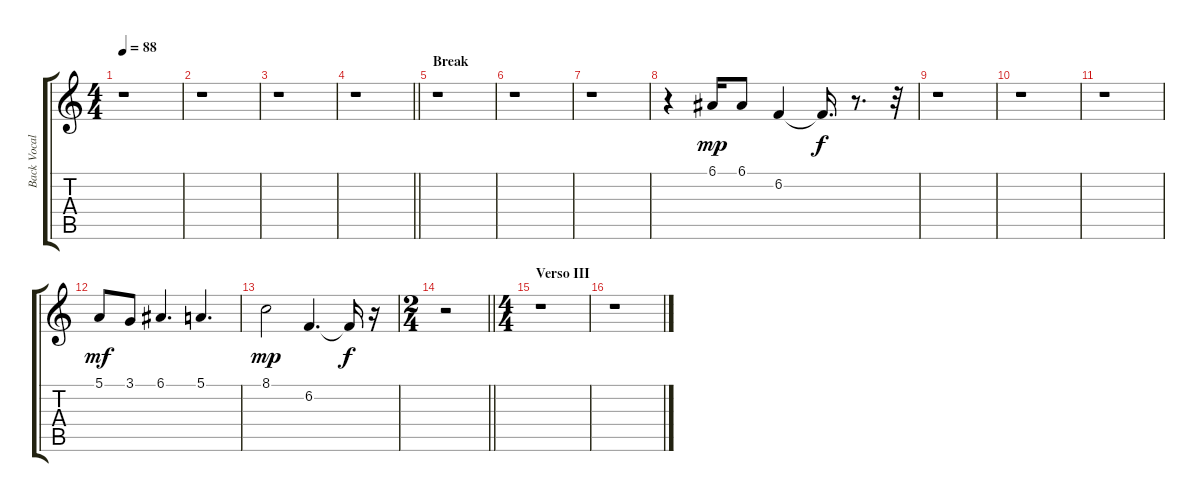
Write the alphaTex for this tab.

\track ("Back Vocals" "Back Vocal") {instrument flute}
\staff {score tabs}
\tuning (E4 B3 G3 D3 A2 E2) {hide}
\ts (4 4)
\tempo 88
\clef g2
\ks c
r.1{dy mp} |
r.1 |
r.1 |
\barLineRight lightlight
r.1 |
\section ("" "Break")
r.1 |
r.1 |
r.1 |
r.4 6.1.16 6.1.8 6.2.4 6.2{t}.16{d dy f} r.8{d} r.32 |
r.1 |
r.1 |
r.1 |
5.1.8{dy mf} 3.1.8 6.1.4{d} 5.1.4{d} |
8.1.2{dy mp} 6.2.4{d} 6.2{t}.16{dy f} r.16 |
\ts (2 4)
\barLineRight lightlight
r.2 |
\ts (4 4)
\section ("" "Verso III")
r.1 |
r.1
